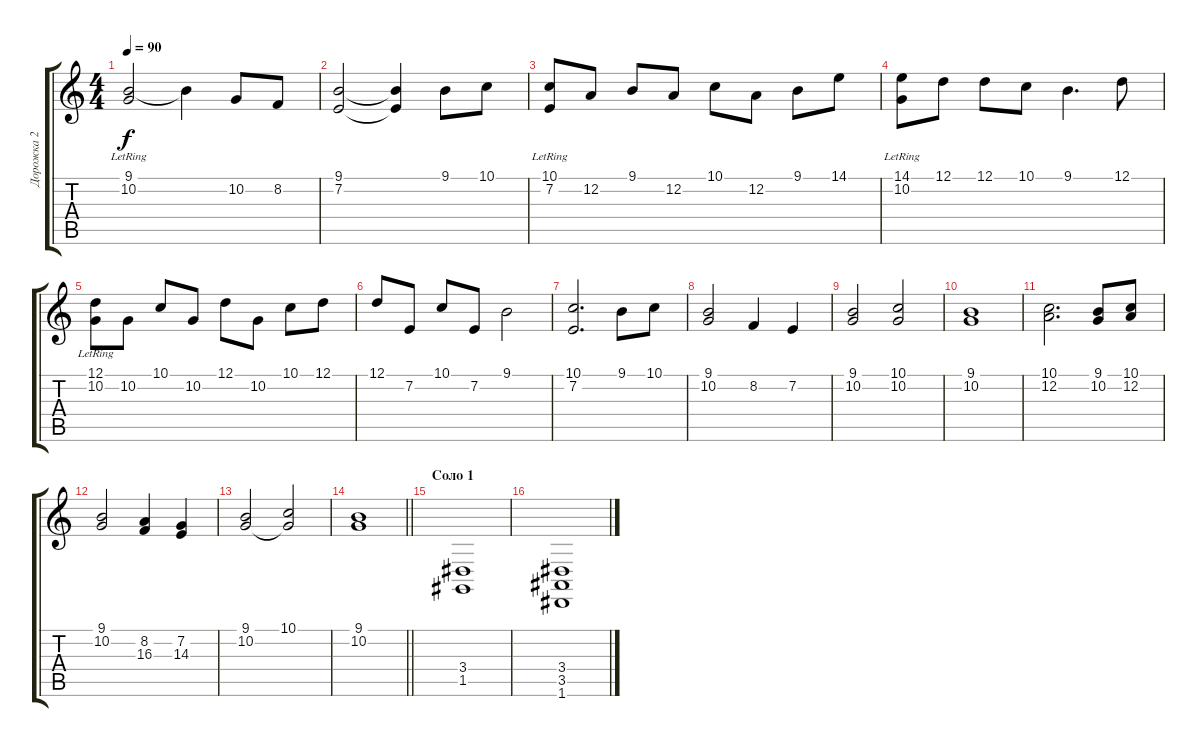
\track ("Дорожка 2" "Дорожка 2") {instrument stringensemble1}
\staff {score tabs}
\tuning (D4 A3 F3 C3 G2 D2) {hide}
\ts (4 4)
\tempo 90
\clef g2
\ks c
(9.1 10.2{lr}).2{dy f} 9.1{t}.4 10.2.8 8.2.8 |
(9.1 7.2).2 (9.1{t} 7.2{t}).4 9.1.8 10.1.8 |
(10.1 7.2{lr}).8 12.2.8 9.1.8 12.2.8 10.1.8 12.2.8 9.1.8 14.1.8 |
(14.1 10.2{lr}).8 12.1.8 12.1.8 10.1.8 9.1.4{d} 12.1.8 |
(12.1 10.2{lr}).8 10.2.8 10.1.8 10.2.8 12.1.8 10.2.8 10.1.8 12.1.8 |
12.1.8 7.2.8 10.1.8 7.2.8 9.1.2 |
(10.1 7.2).2{d} 9.1.8 10.1.8 |
(9.1 10.2).2 8.2.4 7.2.4 |
(9.1 10.2).2 (10.1 10.2).2 |
(9.1 10.2).1 |
(10.1 12.2).2{d} (9.1 10.2).8 (10.1 12.2).8 |
(9.1 10.2).2 (8.2 16.3).4 (7.2 14.3).4 |
(9.1 10.2).2 (10.1 10.2{t}).2 |
\barLineRight lightlight
(9.1 10.2).1 |
\section ("" "Соло 1")
(3.4 1.5).1 |
(3.4 3.5 1.6).1
